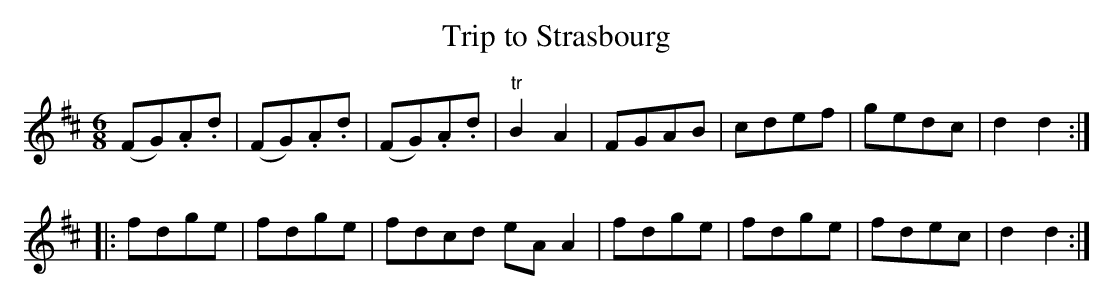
X:1
T:Trip to Strasbourg
M:6/8
L:1/8
K:D
(FG).A.d | (FG).A.d | (FG).A.d | "tr"B2A2 | FGAB | cdef | gedc | d2d2 :|
|: fdge | fdge | fdcd eA A2 | fdge | fdge | fdec | d2d2 :|
